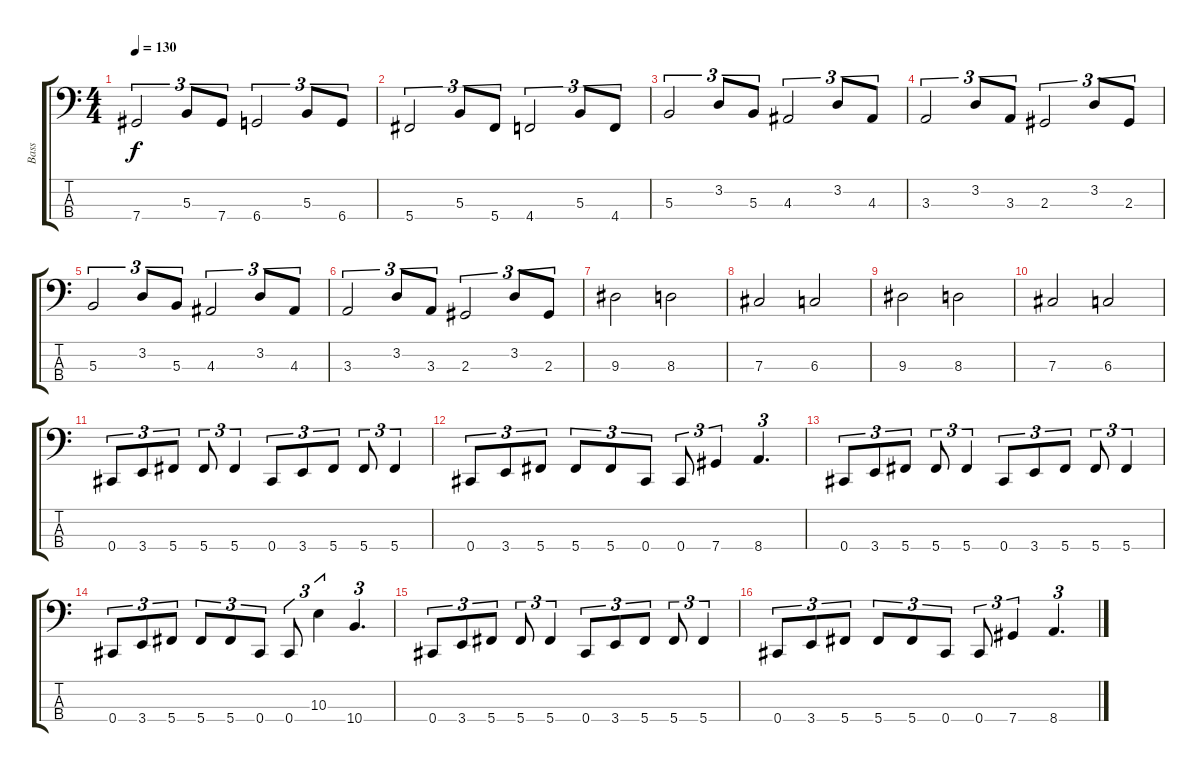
\track ("Bass" "Bass") {instrument electricbassfinger}
\staff {score tabs}
\tuning (E2 B1 Gb1 Db1) {hide}
\ts (4 4)
\tempo 130
\clef f4
\ks c
7.4.2{tu (3 2) dy f} 5.3.8{tu (3 2)} 7.4.8{tu (3 2)} 6.4.2{tu (3 2)} 5.3.8{tu (3 2)} 6.4.8{tu (3 2)} |
5.4.2{tu (3 2)} 5.3.8{tu (3 2)} 5.4.8{tu (3 2)} 4.4.2{tu (3 2)} 5.3.8{tu (3 2)} 4.4.8{tu (3 2)} |
5.3.2{tu (3 2)} 3.2.8{tu (3 2)} 5.3.8{tu (3 2)} 4.3.2{tu (3 2)} 3.2.8{tu (3 2)} 4.3.8{tu (3 2)} |
3.3.2{tu (3 2)} 3.2.8{tu (3 2)} 3.3.8{tu (3 2)} 2.3.2{tu (3 2)} 3.2.8{tu (3 2)} 2.3.8{tu (3 2)} |
5.3.2{tu (3 2)} 3.2.8{tu (3 2)} 5.3.8{tu (3 2)} 4.3.2{tu (3 2)} 3.2.8{tu (3 2)} 4.3.8{tu (3 2)} |
3.3.2{tu (3 2)} 3.2.8{tu (3 2)} 3.3.8{tu (3 2)} 2.3.2{tu (3 2)} 3.2.8{tu (3 2)} 2.3.8{tu (3 2)} |
9.3.2 8.3.2 |
7.3.2 6.3.2 |
9.3.2 8.3.2 |
7.3.2 6.3.2 |
0.4.8{tu (3 2)} 3.4.8{tu (3 2)} 5.4.8{tu (3 2)} 5.4.8{tu (3 2)} 5.4.4{tu (3 2)} 0.4.8{tu (3 2)} 3.4.8{tu (3 2)} 5.4.8{tu (3 2)} 5.4.8{tu (3 2)} 5.4.4{tu (3 2)} |
0.4.8{tu (3 2)} 3.4.8{tu (3 2)} 5.4.8{tu (3 2)} 5.4.8{tu (3 2)} 5.4.8{tu (3 2)} 0.4.8{tu (3 2)} 0.4.8{tu (3 2)} 7.4.4{tu (3 2)} 8.4.4{d tu (3 2)} |
0.4.8{tu (3 2)} 3.4.8{tu (3 2)} 5.4.8{tu (3 2)} 5.4.8{tu (3 2)} 5.4.4{tu (3 2)} 0.4.8{tu (3 2)} 3.4.8{tu (3 2)} 5.4.8{tu (3 2)} 5.4.8{tu (3 2)} 5.4.4{tu (3 2)} |
0.4.8{tu (3 2)} 3.4.8{tu (3 2)} 5.4.8{tu (3 2)} 5.4.8{tu (3 2)} 5.4.8{tu (3 2)} 0.4.8{tu (3 2)} 0.4.8{tu (3 2)} 10.3.4{tu (3 2)} 10.4.4{d tu (3 2)} |
0.4.8{tu (3 2)} 3.4.8{tu (3 2)} 5.4.8{tu (3 2)} 5.4.8{tu (3 2)} 5.4.4{tu (3 2)} 0.4.8{tu (3 2)} 3.4.8{tu (3 2)} 5.4.8{tu (3 2)} 5.4.8{tu (3 2)} 5.4.4{tu (3 2)} |
0.4.8{tu (3 2)} 3.4.8{tu (3 2)} 5.4.8{tu (3 2)} 5.4.8{tu (3 2)} 5.4.8{tu (3 2)} 0.4.8{tu (3 2)} 0.4.8{tu (3 2)} 7.4.4{tu (3 2)} 8.4.4{d tu (3 2)}
